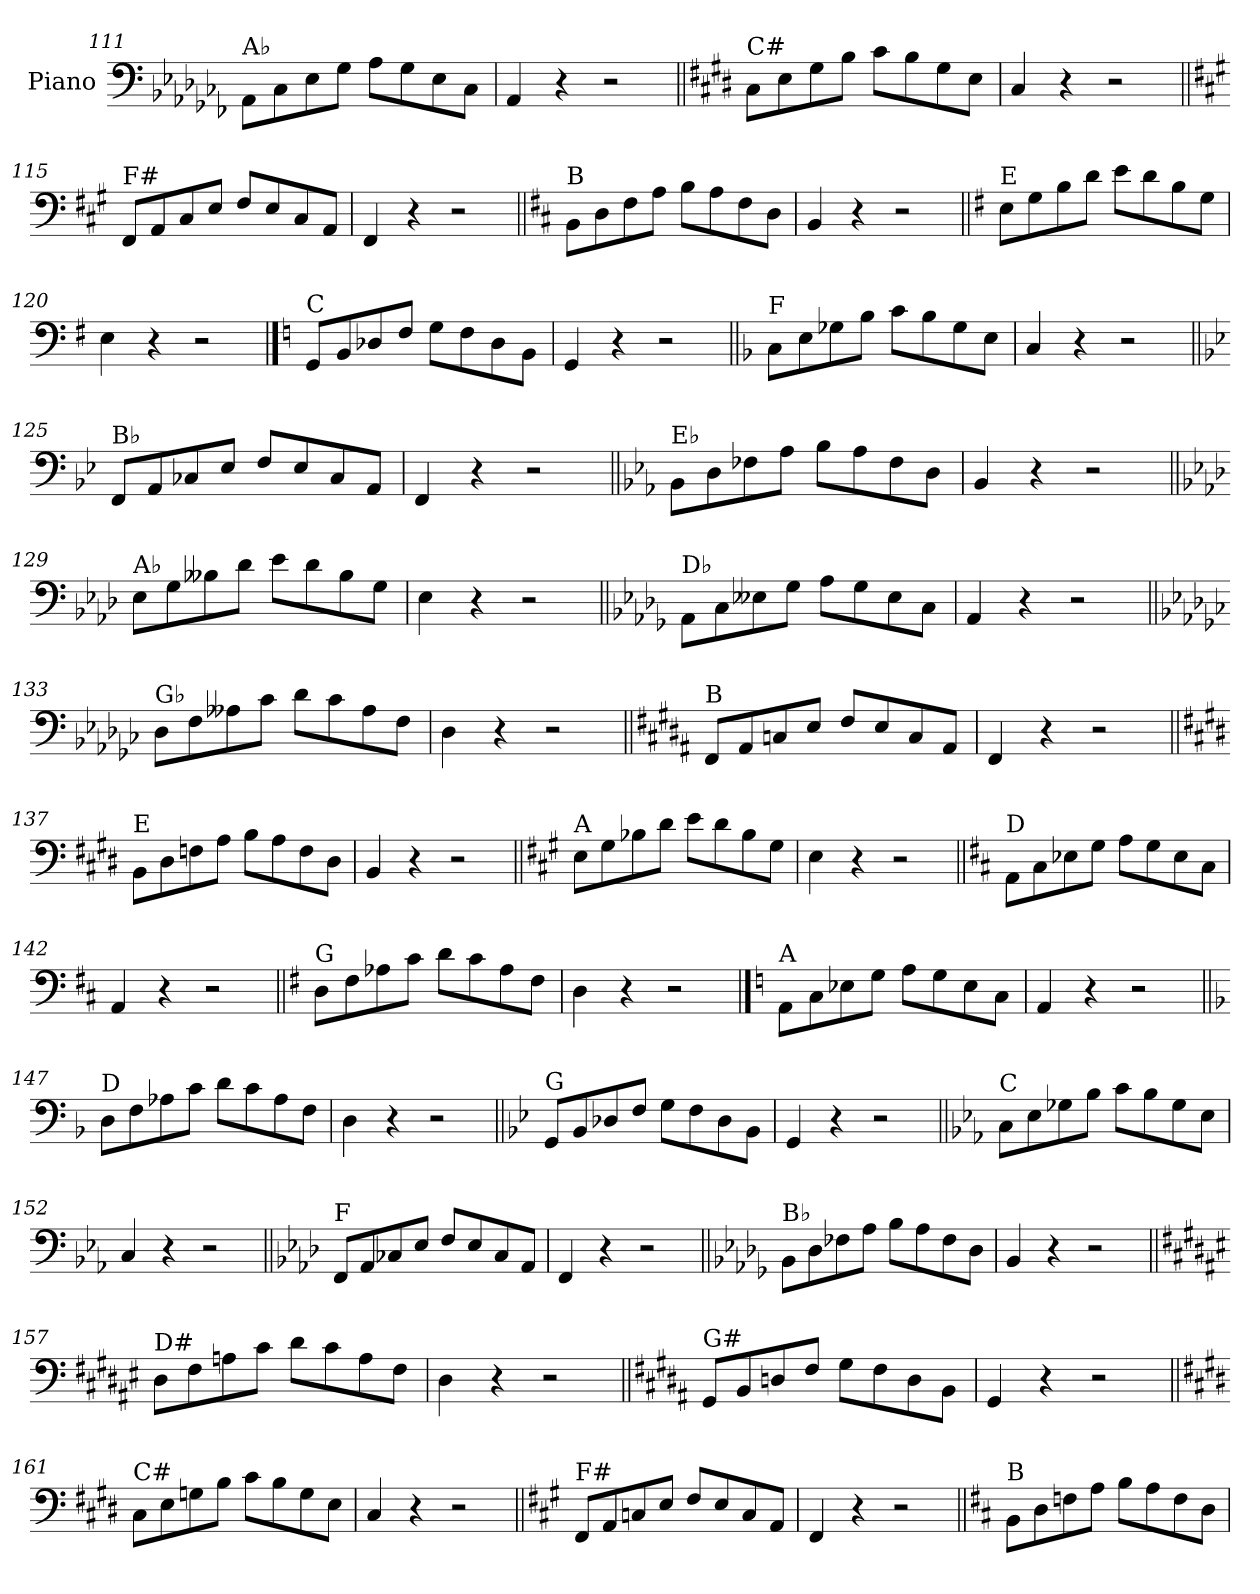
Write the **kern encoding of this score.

**kern
*part1
*staff1
*I"Piano
*I'Pno.
*clefF4
*k[b-e-a-d-g-c-f-]
=111
!LO:TX:a:t=A♭
8AA-\L
8C-\
8E-\
8G-\J
8A-\L
8G-\
8E-\
8C-\J
=112
4AA-/
4r
2r
=113||
*k[f#c#g#d#]
!LO:TX:a:t=C#
8C#\L
8E\
8G#\
8B\J
8c#\L
8B\
8G#\
8E\J
=114
4C#/
4r
2r
!!LO:LB:g=z
=115||
*k[f#c#g#]
!LO:TX:a:t=F#
8FF#/L
8AA/
8C#/
8E/J
8F#/L
8E/
8C#/
8AA/J
=116
4FF#/
4r
2r
=117||
*k[f#c#]
!LO:TX:a:t=B
8BB\L
8D\
8F#\
8A\J
8B\L
8A\
8F#\
8D\J
=118
4BB/
4r
2r
=119||
*k[f#]
!LO:TX:a:t=E
8E\L
8G\
8B\
8d\J
8e\L
8d\
8B\
8G\J
=120
4E\
4r
2r
!!LO:LB:g=z
==121
*k[]
!LO:TX:a:t=C
8GG/L
8BB/
8D-X/
8F/J
8G\L
8F\
8D-\
8BB\J
=122
4GG/
4r
2r
=123||
*k[b-]
!LO:TX:a:t=F
8C\L
8E\
8G-X\
8B-\J
8c\L
8B-\
8G-\
8E\J
=124
4C/
4r
2r
=125||
*k[b-e-]
!LO:TX:a:t=B♭
8FF/L
8AA/
8C-X/
8E-/J
8F/L
8E-/
8C-/
8AA/J
=126
4FF/
4r
2r
!!LO:LB:g=z
=127||
*k[b-e-a-]
!LO:TX:a:t=E♭
8BB-\L
8D\
8F-X\
8A-\J
8B-\L
8A-\
8F-\
8D\J
=128
4BB-/
4r
2r
=129||
*k[b-e-a-d-]
!LO:TX:a:t=A♭
8E-\L
8G\
8B--X\
8d-\J
8e-\L
8d-\
8B--\
8G\J
=130
4E-\
4r
2r
=131||
*k[b-e-a-d-g-]
!LO:TX:a:t=D♭
8AA-\L
8C\
8E--X\
8G-\J
8A-\L
8G-\
8E--\
8C\J
=132
4AA-/
4r
2r
!!LO:LB:g=z
=133||
*k[b-e-a-d-g-c-]
!LO:TX:a:t=G♭
8D-\L
8F\
8A--X\
8c-\J
8d-\L
8c-\
8A--\
8F\J
=134
4D-\
4r
2r
=135||
*k[f#c#g#d#a#]
!LO:TX:a:t=B
8FF#/L
8AA#/
8Cn/
8E/J
8F#/L
8E/
8C/
8AA#/J
=136
4FF#/
4r
2r
=137||
*k[f#c#g#d#]
!LO:TX:a:t=E
8BB\L
8D#\
8Fn\
8A\J
8B\L
8A\
8F\
8D#\J
=138
4BB/
4r
2r
!!LO:LB:g=z
=139||
*k[f#c#g#]
!LO:TX:a:t=A
8E\L
8G#\
8B-X\
8d\J
8e\L
8d\
8B-\
8G#\J
=140
4E\
4r
2r
=141||
*k[f#c#]
!LO:TX:a:t=D
8AA\L
8C#\
8E-X\
8G\J
8A\L
8G\
8E-\
8C#\J
=142
4AA/
4r
2r
=143||
*k[f#]
!LO:TX:a:t=G
8D\L
8F#\
8A-X\
8c\J
8d\L
8c\
8A-\
8F#\J
=144
4D\
4r
2r
!!LO:PB:g=z
==145
*k[]
!LO:TX:a:t=A
8AA\L
8C\
8E-X\
8G\J
8A\L
8G\
8E-\
8C\J
=146
4AA/
4r
2r
=147||
*k[b-]
!LO:TX:a:t=D
8D\L
8F\
8A-X\
8c\J
8d\L
8c\
8A-\
8F\J
=148
4D\
4r
2r
=149||
*k[b-e-]
!LO:TX:a:t=G
8GG/L
8BB-/
8D-X/
8F/J
8G\L
8F\
8D-\
8BB-\J
=150
4GG/
4r
2r
!!LO:LB:g=z
=151||
*k[b-e-a-]
!LO:TX:a:t=C
8C\L
8E-\
8G-X\
8B-\J
8c\L
8B-\
8G-\
8E-\J
=152
4C/
4r
2r
=153||
*k[b-e-a-d-]
!LO:TX:a:t=F
8FF/L
8AA-/
8C-X/
8E-/J
8F/L
8E-/
8C-/
8AA-/J
=154
4FF/
4r
2r
=155||
*k[b-e-a-d-g-]
!LO:TX:a:t=B♭
8BB-\L
8D-\
8F-X\
8A-\J
8B-\L
8A-\
8F-\
8D-\J
=156
4BB-/
4r
2r
!!LO:LB:g=z
=157||
*k[f#c#g#d#a#e#]
!LO:TX:a:t=D#
8D#\L
8F#\
8An\
8c#\J
8d#\L
8c#\
8A\
8F#\J
=158
4D#\
4r
2r
=159||
*k[f#c#g#d#a#]
!LO:TX:a:t=G#
8GG#/L
8BB/
8Dn/
8F#/J
8G#\L
8F#\
8D\
8BB\J
=160
4GG#/
4r
2r
=161||
*k[f#c#g#d#]
!LO:TX:a:t=C#
8C#\L
8E\
8Gn\
8B\J
8c#\L
8B\
8G\
8E\J
=162
4C#/
4r
2r
!!LO:LB:g=z
=163||
*k[f#c#g#]
!LO:TX:a:t=F#
8FF#/L
8AA/
8Cn/
8E/J
8F#/L
8E/
8C/
8AA/J
=164
4FF#/
4r
2r
=165||
*k[f#c#]
!LO:TX:a:t=B
8BB\L
8D\
8Fn\
8A\J
8B\L
8A\
8F\
8D\J
=
*-
